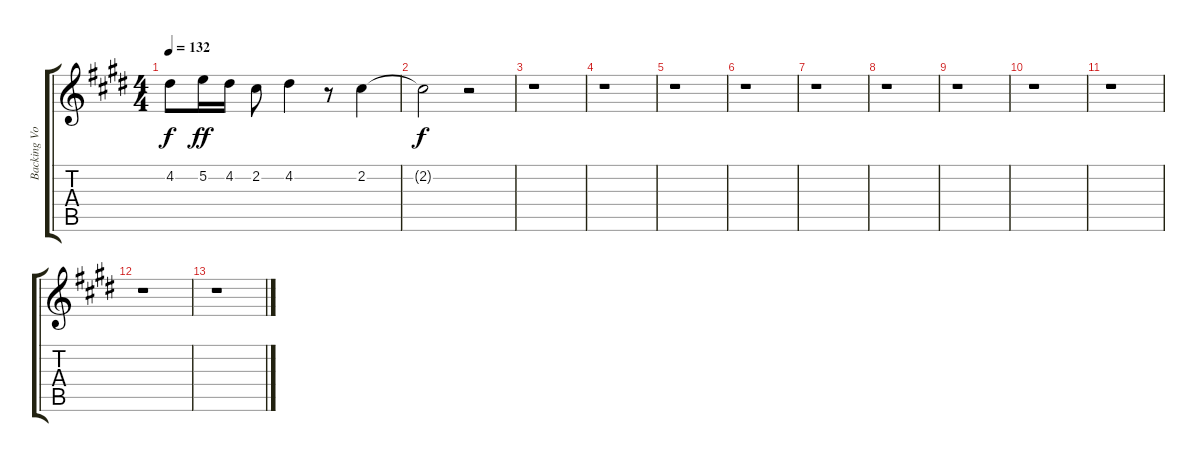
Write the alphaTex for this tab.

\track ("Backing Vocals" "Backing Vo") {instrument electricguitarjazz}
\staff {score tabs}
\tuning (E4 B3 G3 D3 A2 E2) {hide}
\ts (4 4)
\tempo 132
\clef g2
\ks e
4.2{t}.8{dy f} 5.2.16{dy ff} 4.2.16 2.2.8 4.2.4 r.8 2.2.4 |
2.2{t}.2{dy f} r.2 |
r.1 |
r.1 |
r.1 |
r.1 |
r.1 |
r.1 |
r.1 |
r.1 |
r.1 |
r.1 |
r.1
